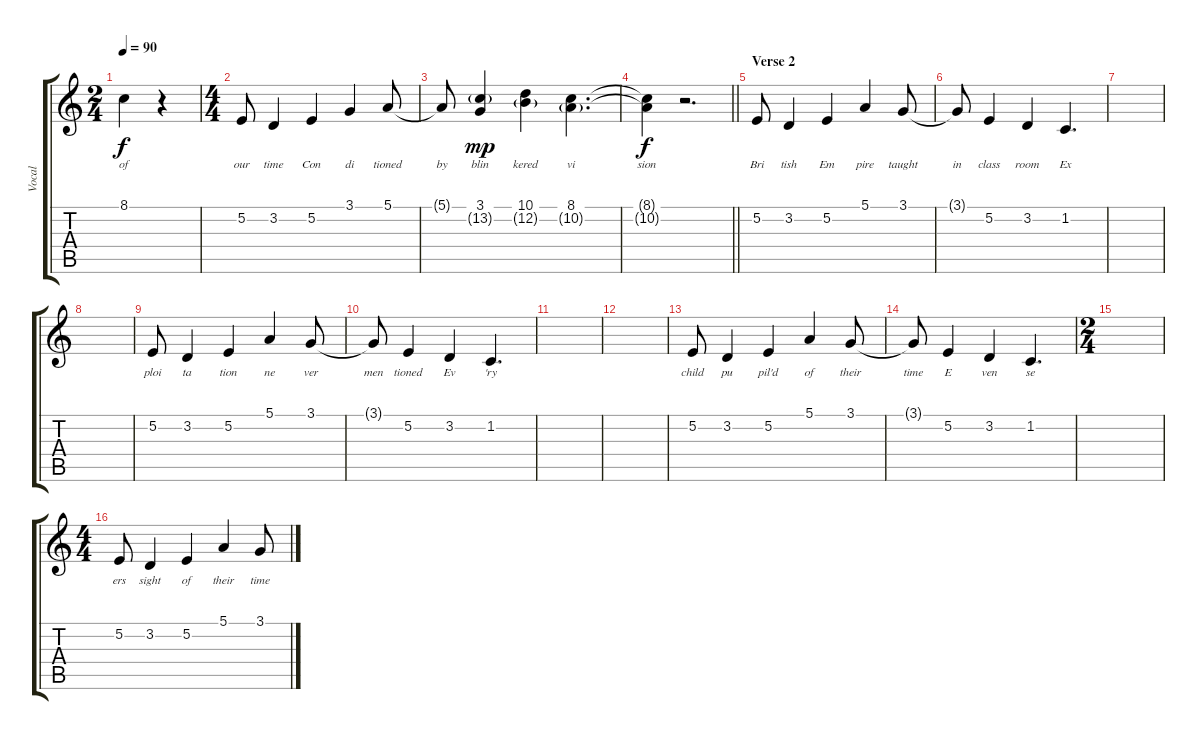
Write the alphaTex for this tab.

\track ("Vocal" "Vocal") {instrument acousticgrandpiano}
\staff {score tabs}
\tuning (E4 B3 G3 D3 A2 E2) {hide}
\ts (2 4)
\tempo 90
\clef g2
\ks c
8.1{t}.4{lyrics (0 "of") lyrics (1 "") lyrics (2 "") lyrics (3 "") lyrics (4 "") dy f} r.4 |
\ts (4 4)
5.2.8{lyrics (0 "our") lyrics (1 "") lyrics (2 "") lyrics (3 "") lyrics (4 "")} 3.2.4{lyrics (0 "time") lyrics (1 "") lyrics (2 "") lyrics (3 "") lyrics (4 "")} 5.2.4{lyrics (0 "Con") lyrics (1 "") lyrics (2 "") lyrics (3 "") lyrics (4 "")} 3.1.4{lyrics (0 "di") lyrics (1 "") lyrics (2 "") lyrics (3 "") lyrics (4 "")} 5.1.8{lyrics (0 "tioned") lyrics (1 "") lyrics (2 "") lyrics (3 "") lyrics (4 "")} |
5.1{t}.8{lyrics (0 "by") lyrics (1 "") lyrics (2 "") lyrics (3 "") lyrics (4 "")} (3.1 13.2{g}).4{lyrics (0 "blin") lyrics (1 "") lyrics (2 "") lyrics (3 "") lyrics (4 "") dy mp} (10.1 12.2{g}).4{lyrics (0 "kered") lyrics (1 "") lyrics (2 "") lyrics (3 "") lyrics (4 "")} (8.1 10.2{g}).4{d lyrics (0 "vi") lyrics (1 "") lyrics (2 "") lyrics (3 "") lyrics (4 "")} |
\barLineRight lightlight
(8.1{t} 10.2{t}).4{lyrics (0 "sion") lyrics (1 "") lyrics (2 "") lyrics (3 "") lyrics (4 "") dy f} r.2{d} |
\section ("" "Verse 2")
5.2.8{lyrics (0 "Bri") lyrics (1 "") lyrics (2 "") lyrics (3 "") lyrics (4 "")} 3.2.4{lyrics (0 "tish") lyrics (1 "") lyrics (2 "") lyrics (3 "") lyrics (4 "")} 5.2.4{lyrics (0 "Em") lyrics (1 "") lyrics (2 "") lyrics (3 "") lyrics (4 "")} 5.1.4{lyrics (0 "pire") lyrics (1 "") lyrics (2 "") lyrics (3 "") lyrics (4 "")} 3.1.8{lyrics (0 "taught") lyrics (1 "") lyrics (2 "") lyrics (3 "") lyrics (4 "")} |
3.1{t}.8{lyrics (0 "in") lyrics (1 "") lyrics (2 "") lyrics (3 "") lyrics (4 "")} 5.2.4{lyrics (0 "class") lyrics (1 "") lyrics (2 "") lyrics (3 "") lyrics (4 "")} 3.2.4{lyrics (0 "room") lyrics (1 "") lyrics (2 "") lyrics (3 "") lyrics (4 "")} 1.2.4{d lyrics (0 "Ex") lyrics (1 "") lyrics (2 "") lyrics (3 "") lyrics (4 "")} |
|
|
5.2.8{lyrics (0 "ploi") lyrics (1 "") lyrics (2 "") lyrics (3 "") lyrics (4 "")} 3.2.4{lyrics (0 "ta") lyrics (1 "") lyrics (2 "") lyrics (3 "") lyrics (4 "")} 5.2.4{lyrics (0 "tion") lyrics (1 "") lyrics (2 "") lyrics (3 "") lyrics (4 "")} 5.1.4{lyrics (0 "ne") lyrics (1 "") lyrics (2 "") lyrics (3 "") lyrics (4 "")} 3.1.8{lyrics (0 "ver") lyrics (1 "") lyrics (2 "") lyrics (3 "") lyrics (4 "")} |
3.1{t}.8{lyrics (0 "men") lyrics (1 "") lyrics (2 "") lyrics (3 "") lyrics (4 "")} 5.2.4{lyrics (0 "tioned") lyrics (1 "") lyrics (2 "") lyrics (3 "") lyrics (4 "")} 3.2.4{lyrics (0 "Ev") lyrics (1 "") lyrics (2 "") lyrics (3 "") lyrics (4 "")} 1.2.4{d lyrics (0 "'ry") lyrics (1 "") lyrics (2 "") lyrics (3 "") lyrics (4 "")} |
|
|
5.2.8{lyrics (0 "child") lyrics (1 "") lyrics (2 "") lyrics (3 "") lyrics (4 "")} 3.2.4{lyrics (0 "pu") lyrics (1 "") lyrics (2 "") lyrics (3 "") lyrics (4 "")} 5.2.4{lyrics (0 "pil'd") lyrics (1 "") lyrics (2 "") lyrics (3 "") lyrics (4 "")} 5.1.4{lyrics (0 "of") lyrics (1 "") lyrics (2 "") lyrics (3 "") lyrics (4 "")} 3.1.8{lyrics (0 "their") lyrics (1 "") lyrics (2 "") lyrics (3 "") lyrics (4 "")} |
3.1{t}.8{lyrics (0 "time") lyrics (1 "") lyrics (2 "") lyrics (3 "") lyrics (4 "")} 5.2.4{lyrics (0 "E") lyrics (1 "") lyrics (2 "") lyrics (3 "") lyrics (4 "")} 3.2.4{lyrics (0 "ven") lyrics (1 "") lyrics (2 "") lyrics (3 "") lyrics (4 "")} 1.2.4{d lyrics (0 "se") lyrics (1 "") lyrics (2 "") lyrics (3 "") lyrics (4 "")} |
\ts (2 4)
|
\ts (4 4)
5.2.8{lyrics (0 "ers") lyrics (1 "") lyrics (2 "") lyrics (3 "") lyrics (4 "")} 3.2.4{lyrics (0 "sight") lyrics (1 "") lyrics (2 "") lyrics (3 "") lyrics (4 "")} 5.2.4{lyrics (0 "of") lyrics (1 "") lyrics (2 "") lyrics (3 "") lyrics (4 "")} 5.1.4{lyrics (0 "their") lyrics (1 "") lyrics (2 "") lyrics (3 "") lyrics (4 "")} 3.1.8{lyrics (0 "time") lyrics (1 "") lyrics (2 "") lyrics (3 "") lyrics (4 "")}
